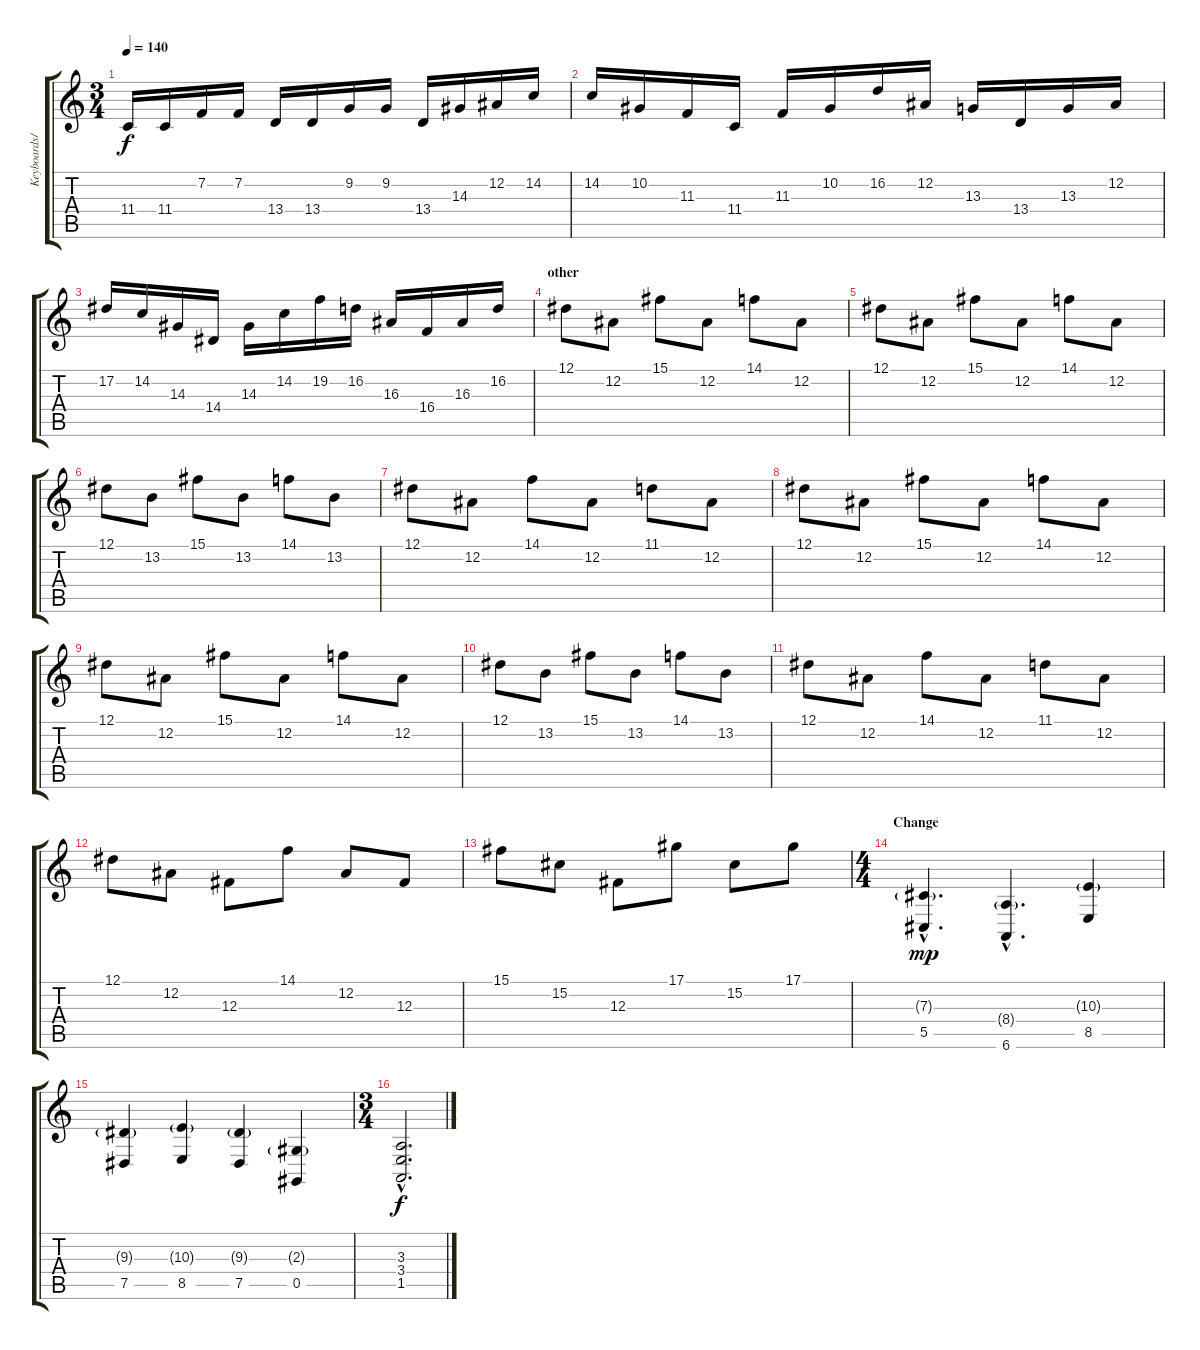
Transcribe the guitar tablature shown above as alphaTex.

\track ("Keyboards/solos" "Keyboards/") {instrument brightacousticpiano}
\staff {score tabs}
\tuning (Eb4 Bb3 Gb3 Db3 Ab2 Eb2) {hide}
\ts (3 4)
\tempo 140
\clef g2
\ks c
11.4.16{dy f} 11.4.16 7.2.16 7.2.16 13.4.16 13.4.16 9.2.16 9.2.16 13.4.16 14.3.16 12.2.16 14.2.16 |
14.2.16 10.2.16 11.3.16 11.4.16 11.3.16 10.2.16 16.2.16 12.2.16 13.3.16 13.4.16 13.3.16 12.2.16 |
17.2.16 14.2.16 14.3.16 14.4.16 14.3.16 14.2.16 19.2.16 16.2.16 16.3.16 16.4.16 16.3.16 16.2.16 |
\section ("" "other")
12.1.8{instrument fx5brightness} 12.2.8 15.1.8 12.2.8 14.1.8 12.2.8 |
12.1.8 12.2.8 15.1.8 12.2.8 14.1.8 12.2.8 |
12.1.8 13.2.8 15.1.8 13.2.8 14.1.8 13.2.8 |
12.1.8 12.2.8 14.1.8 12.2.8 11.1.8 12.2.8 |
12.1.8{instrument fx5brightness} 12.2.8 15.1.8 12.2.8 14.1.8 12.2.8 |
12.1.8 12.2.8 15.1.8 12.2.8 14.1.8 12.2.8 |
12.1.8 13.2.8 15.1.8 13.2.8 14.1.8 13.2.8 |
12.1.8 12.2.8 14.1.8 12.2.8 11.1.8 12.2.8 |
12.1.8 12.2.8 12.3.8 14.1.8 12.2.8 12.3.8 |
15.1.8 15.2.8 12.3.8 17.1.8 15.2.8 17.1.8 |
\ts (4 4)
\section ("" "Change")
(7.3{g hac} 5.5{hac}).4{d dy mp instrument lead5charang} (8.4{g hac} 6.6{hac}).4{d} (10.3{g} 8.5).4 |
(9.3{g} 7.5).4 (10.3{g} 8.5).4 (9.3{g} 7.5).4 (2.3{g} 0.5).4 |
\ts (3 4)
(3.3{hac} 3.4{hac} 1.5{hac}).2{d dy f}
